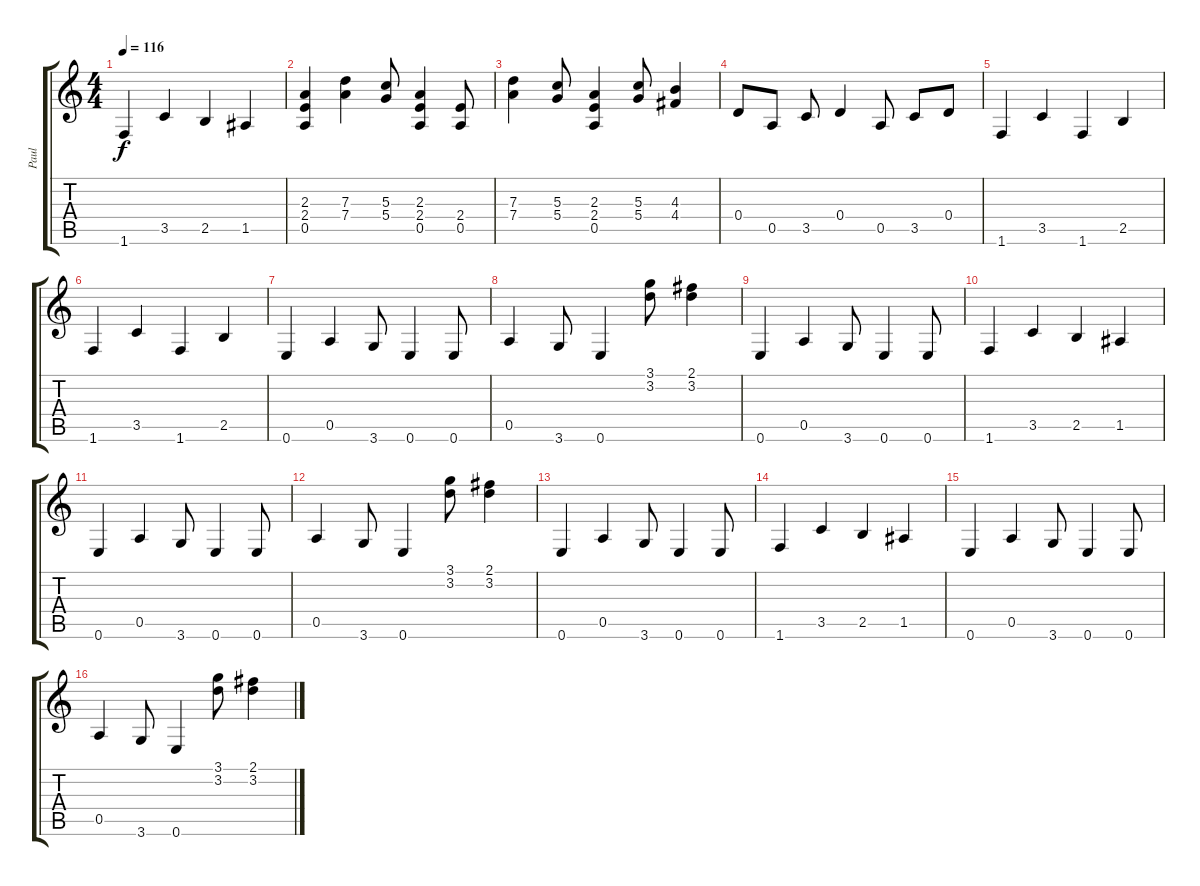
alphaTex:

\track ("Paul" "Paul") {instrument overdrivenguitar}
\staff {score tabs}
\tuning (E4 B3 G3 D3 A2 E2) {hide}
\ts (4 4)
\tempo 116
\clef g2
\ks c
1.6.4{dy f} 3.5.4 2.5.4 1.5.4 |
(2.3 2.4 0.5).4 (7.3 7.4).4 (5.3 5.4).8 (2.3 2.4 0.5).4 (2.4 0.5).8 |
(7.3 7.4).4 (5.3 5.4).8 (2.3 2.4 0.5).4 (5.3 5.4).8 (4.3 4.4).4 |
0.4.8 0.5.8 3.5.8 0.4.4 0.5.8 3.5.8 0.4.8 |
1.6.4 3.5.4 1.6.4 2.5.4 |
1.6.4 3.5.4 1.6.4 2.5.4 |
0.6.4 0.5.4 3.6.8 0.6.4 0.6.8 |
0.5.4 3.6.8 0.6.4 (3.1 3.2).8 (2.1 3.2).4 |
0.6.4 0.5.4 3.6.8 0.6.4 0.6.8 |
1.6.4 3.5.4 2.5.4 1.5.4 |
0.6.4 0.5.4 3.6.8 0.6.4 0.6.8 |
0.5.4 3.6.8 0.6.4 (3.1 3.2).8 (2.1 3.2).4 |
0.6.4 0.5.4 3.6.8 0.6.4 0.6.8 |
1.6.4 3.5.4 2.5.4 1.5.4 |
0.6.4 0.5.4 3.6.8 0.6.4 0.6.8 |
0.5.4 3.6.8 0.6.4 (3.1 3.2).8 (2.1 3.2).4
